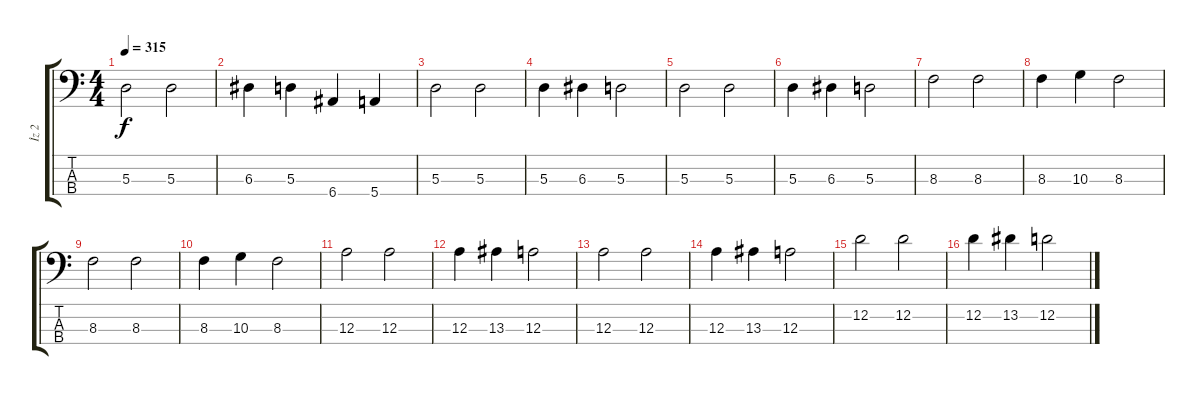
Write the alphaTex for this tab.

\track ("İz 2" "İz 2") {instrument electricbassfinger}
\staff {score tabs}
\tuning (G2 D2 A1 E1) {hide}
\ts (4 4)
\tempo 315
\clef f4
\ks c
5.3.2{dy f} 5.3.2 |
6.3.4 5.3.4 6.4.4 5.4.4 |
5.3.2 5.3.2 |
5.3.4 6.3.4 5.3.2 |
5.3.2 5.3.2 |
5.3.4 6.3.4 5.3.2 |
8.3.2 8.3.2 |
8.3.4 10.3.4 8.3.2 |
8.3.2 8.3.2 |
8.3.4 10.3.4 8.3.2 |
12.3.2 12.3.2 |
12.3.4 13.3.4 12.3.2 |
12.3.2 12.3.2 |
12.3.4 13.3.4 12.3.2 |
12.2.2 12.2.2 |
12.2.4 13.2.4 12.2.2
